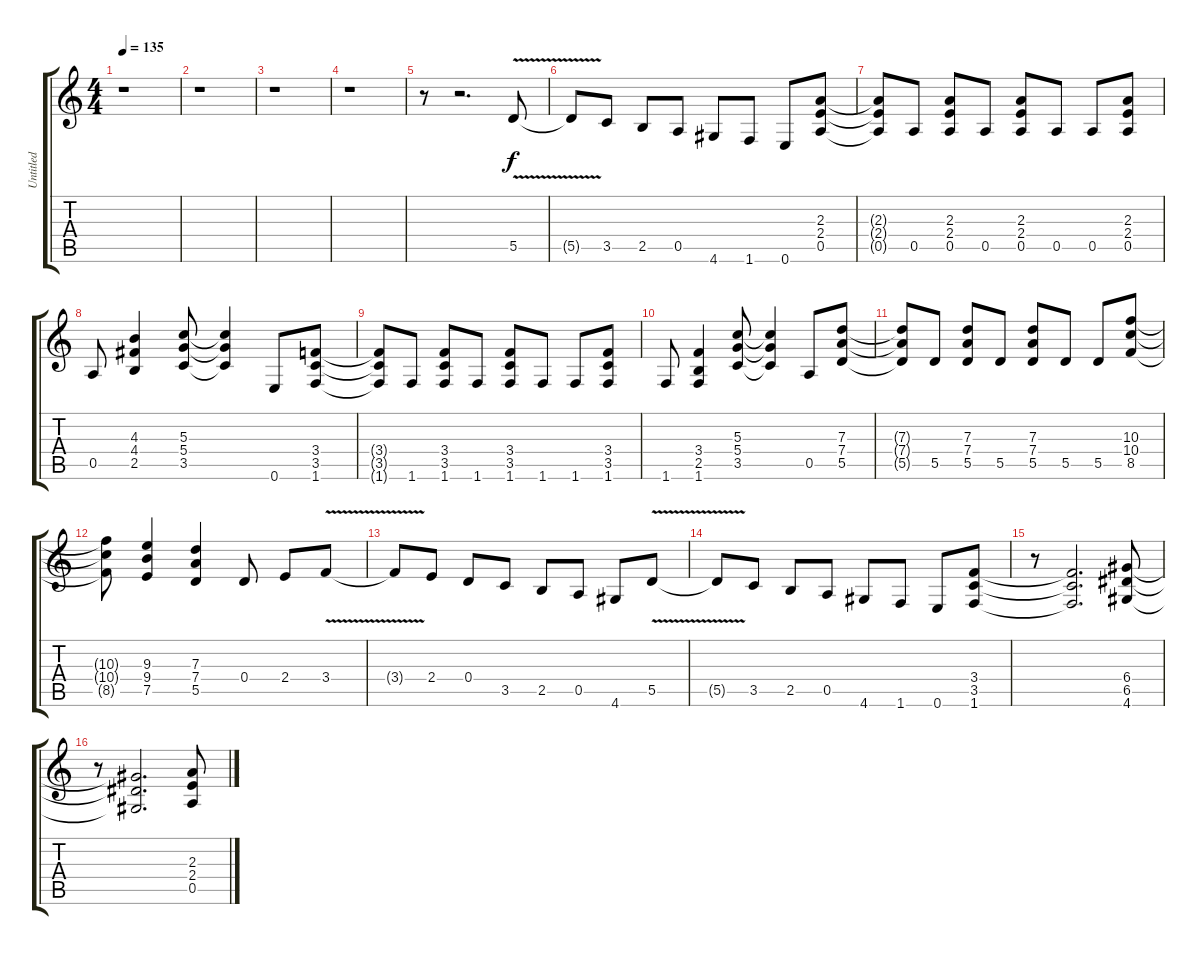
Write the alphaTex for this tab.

\track ("Untitled" "Untitled") {instrument distortionguitar}
\staff {score tabs}
\tuning (E4 B3 G3 D3 A2 E2) {hide}
\ts (4 4)
\tempo 135
\clef g2
\ks c
r.1{dy f} |
r.1 |
r.1 |
r.1 |
r.8 r.2{d} 5.5{v}.8 |
5.5{v t}.8 3.5.8 2.5.8 0.5.8 4.6.8 1.6.8 0.6.8 (2.3 2.4 0.5).8 |
(2.3{t} 2.4{t} 0.5{t}).8 0.5.8 (2.3 2.4 0.5).8 0.5.8 (2.3 2.4 0.5).8 0.5.8 0.5.8 (2.3 2.4 0.5).8 |
0.5.8 (4.3 4.4 2.5).4 (5.3 5.4 3.5).8 (5.3{t} 5.4{t} 3.5{t}).4 0.6.8 (3.4 3.5 1.6).8 |
(3.4{t} 3.5{t} 1.6{t}).8 1.6.8 (3.4 3.5 1.6).8 1.6.8 (3.4 3.5 1.6).8 1.6.8 1.6.8 (3.4 3.5 1.6).8 |
1.6.8 (3.4 2.5 1.6).4 (5.3 5.4 3.5).8 (5.3{t} 5.4{t} 3.5{t}).4 0.5.8 (7.3 7.4 5.5).8 |
(7.3{t} 7.4{t} 5.5{t}).8 5.5.8 (7.3 7.4 5.5).8 5.5.8 (7.3 7.4 5.5).8 5.5.8 5.5.8 (10.3 10.4 8.5).8 |
(10.3{t} 10.4{t} 8.5{t}).8 (9.3 9.4 7.5).4 (7.3 7.4 5.5).4 0.4.8 2.4.8 3.4{v}.8 |
3.4{v t}.8 2.4.8 0.4.8 3.5.8 2.5.8 0.5.8 4.6.8 5.5{v}.8 |
5.5{v t}.8 3.5.8 2.5.8 0.5.8 4.6.8 1.6.8 0.6.8 (3.4 3.5 1.6).8 |
r.8 (3.4{t} 3.5{t} 1.6{t}).2{d} (6.4 6.5 4.6).8 |
r.8 (6.4{t} 6.5{t} 4.6{t}).2{d} (2.3 2.4 0.5).8
